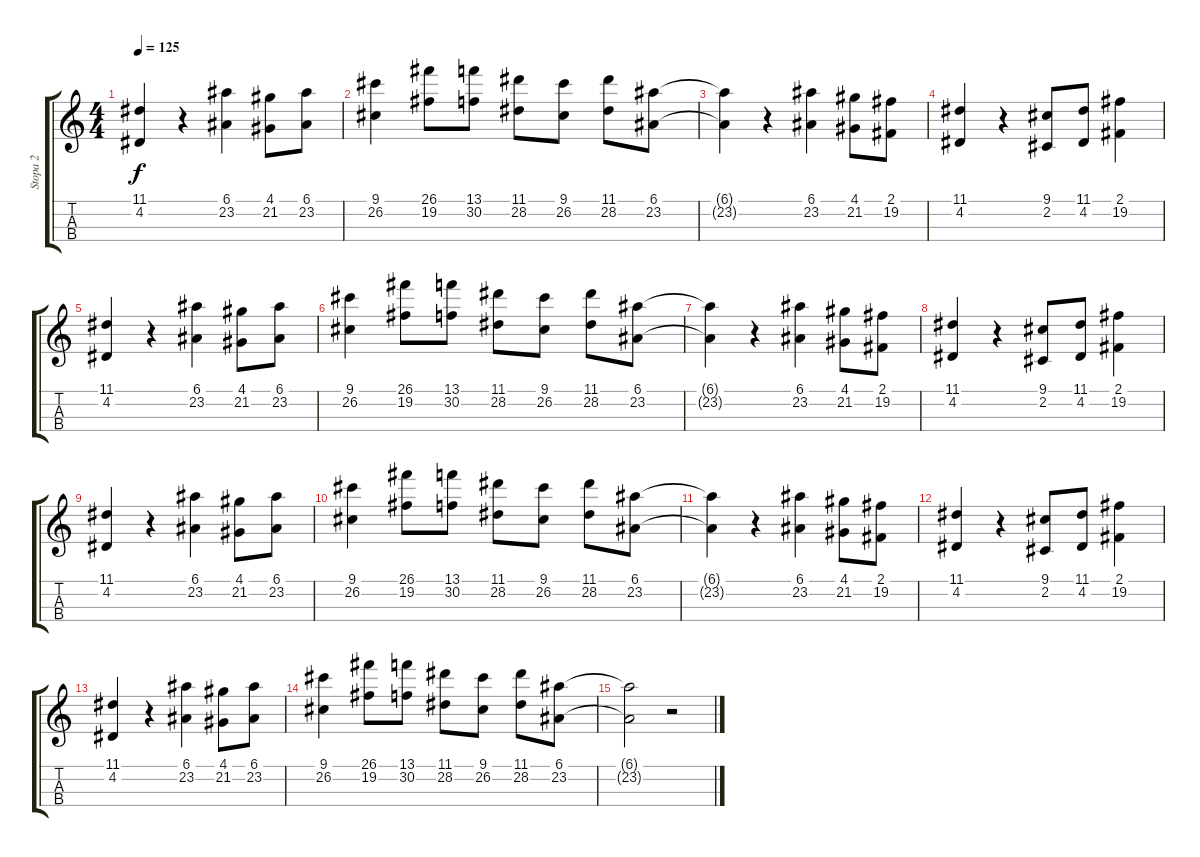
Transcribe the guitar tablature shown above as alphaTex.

\track ("Stopa 2" "Stopa 2") {instrument brightacousticpiano}
\staff {score tabs}
\tuning (E4 B3 G3 D3) {hide}
\ts (4 4)
\tempo 125
\clef g2
\ks c
(11.1 4.2).4{dy f} r.4 (6.1 23.2).4 (4.1 21.2).8 (6.1 23.2).8 |
(9.1 26.2).4 (26.1 19.2).8 (13.1 30.2).8 (11.1 28.2).8 (9.1 26.2).8 (11.1 28.2).8 (6.1 23.2).8 |
(6.1{t} 23.2{t}).4 r.4 (6.1 23.2).4 (4.1 21.2).8 (2.1 19.2).8 |
(11.1 4.2).4 r.4 (9.1 2.2).8 (11.1 4.2).8 (2.1 19.2).4 |
(11.1 4.2).4 r.4 (6.1 23.2).4 (4.1 21.2).8 (6.1 23.2).8 |
(9.1 26.2).4 (26.1 19.2).8 (13.1 30.2).8 (11.1 28.2).8 (9.1 26.2).8 (11.1 28.2).8 (6.1 23.2).8 |
(6.1{t} 23.2{t}).4 r.4 (6.1 23.2).4 (4.1 21.2).8 (2.1 19.2).8 |
(11.1 4.2).4 r.4 (9.1 2.2).8 (11.1 4.2).8 (2.1 19.2).4 |
(11.1 4.2).4 r.4 (6.1 23.2).4 (4.1 21.2).8 (6.1 23.2).8 |
(9.1 26.2).4 (26.1 19.2).8 (13.1 30.2).8 (11.1 28.2).8 (9.1 26.2).8 (11.1 28.2).8 (6.1 23.2).8 |
(6.1{t} 23.2{t}).4 r.4 (6.1 23.2).4 (4.1 21.2).8 (2.1 19.2).8 |
(11.1 4.2).4 r.4 (9.1 2.2).8 (11.1 4.2).8 (2.1 19.2).4 |
(11.1 4.2).4 r.4 (6.1 23.2).4 (4.1 21.2).8 (6.1 23.2).8 |
(9.1 26.2).4 (26.1 19.2).8 (13.1 30.2).8 (11.1 28.2).8 (9.1 26.2).8 (11.1 28.2).8 (6.1 23.2).8 |
(6.1{t} 23.2{t}).2 r.2
